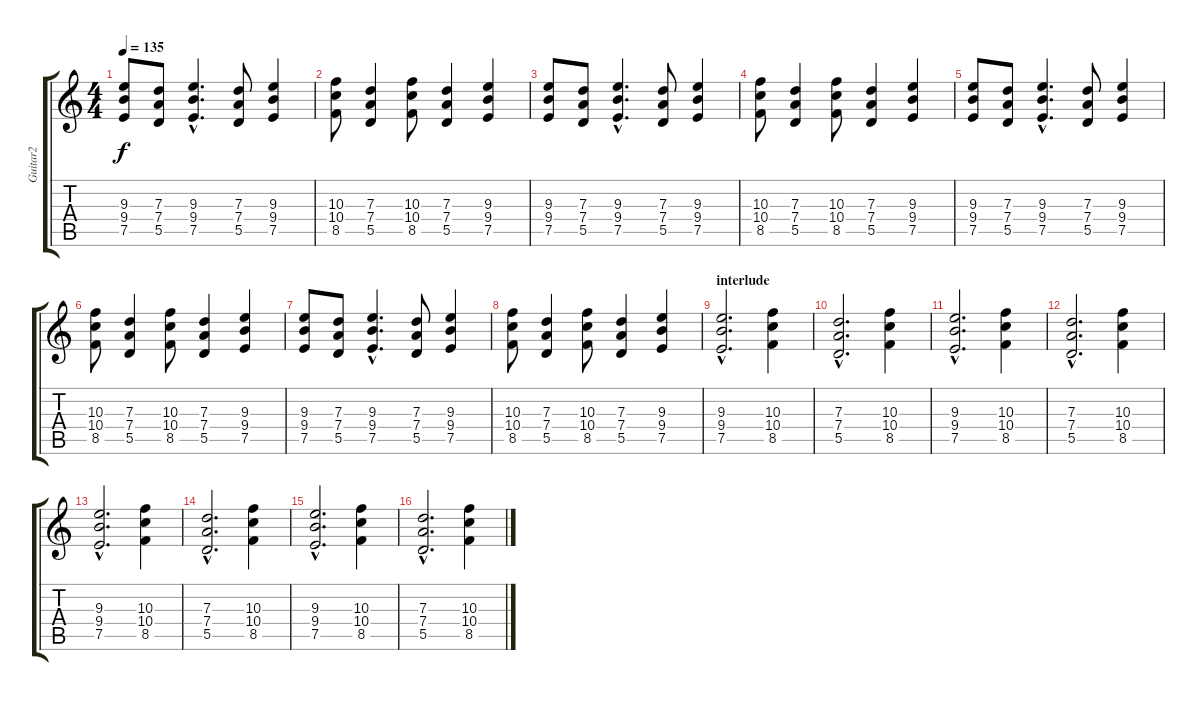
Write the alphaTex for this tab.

\track ("Guitar2" "Guitar2") {instrument overdrivenguitar}
\staff {score tabs}
\tuning (E4 B3 G3 D3 A2 E2) {hide}
\ts (4 4)
\tempo 135
\clef g2
\ks c
(9.3 9.4 7.5).8{dy f} (7.3 7.4 5.5).8 (9.3{hac} 9.4{hac} 7.5{hac}).4{d} (7.3 7.4 5.5).8 (9.3 9.4 7.5).4 |
(10.3 10.4 8.5).8 (7.3 7.4 5.5).4 (10.3 10.4 8.5).8 (7.3 7.4 5.5).4 (9.3 9.4 7.5).4 |
(9.3 9.4 7.5).8 (7.3 7.4 5.5).8 (9.3{hac} 9.4{hac} 7.5{hac}).4{d} (7.3 7.4 5.5).8 (9.3 9.4 7.5).4 |
(10.3 10.4 8.5).8 (7.3 7.4 5.5).4 (10.3 10.4 8.5).8 (7.3 7.4 5.5).4 (9.3 9.4 7.5).4 |
(9.3 9.4 7.5).8 (7.3 7.4 5.5).8 (9.3{hac} 9.4{hac} 7.5{hac}).4{d} (7.3 7.4 5.5).8 (9.3 9.4 7.5).4 |
(10.3 10.4 8.5).8 (7.3 7.4 5.5).4 (10.3 10.4 8.5).8 (7.3 7.4 5.5).4 (9.3 9.4 7.5).4 |
(9.3 9.4 7.5).8 (7.3 7.4 5.5).8 (9.3{hac} 9.4{hac} 7.5{hac}).4{d} (7.3 7.4 5.5).8 (9.3 9.4 7.5).4 |
(10.3 10.4 8.5).8 (7.3 7.4 5.5).4 (10.3 10.4 8.5).8 (7.3 7.4 5.5).4 (9.3 9.4 7.5).4 |
\section ("" "interlude")
(9.3{hac} 9.4{hac} 7.5{hac}).2{d} (10.3 10.4 8.5).4 |
(7.3{hac} 7.4{hac} 5.5{hac}).2{d} (10.3 10.4 8.5).4 |
(9.3{hac} 9.4{hac} 7.5{hac}).2{d} (10.3 10.4 8.5).4 |
(7.3{hac} 7.4{hac} 5.5{hac}).2{d} (10.3 10.4 8.5).4 |
(9.3{hac} 9.4{hac} 7.5{hac}).2{d} (10.3 10.4 8.5).4 |
(7.3{hac} 7.4{hac} 5.5{hac}).2{d} (10.3 10.4 8.5).4 |
(9.3{hac} 9.4{hac} 7.5{hac}).2{d} (10.3 10.4 8.5).4 |
(7.3{hac} 7.4{hac} 5.5{hac}).2{d} (10.3 10.4 8.5).4
